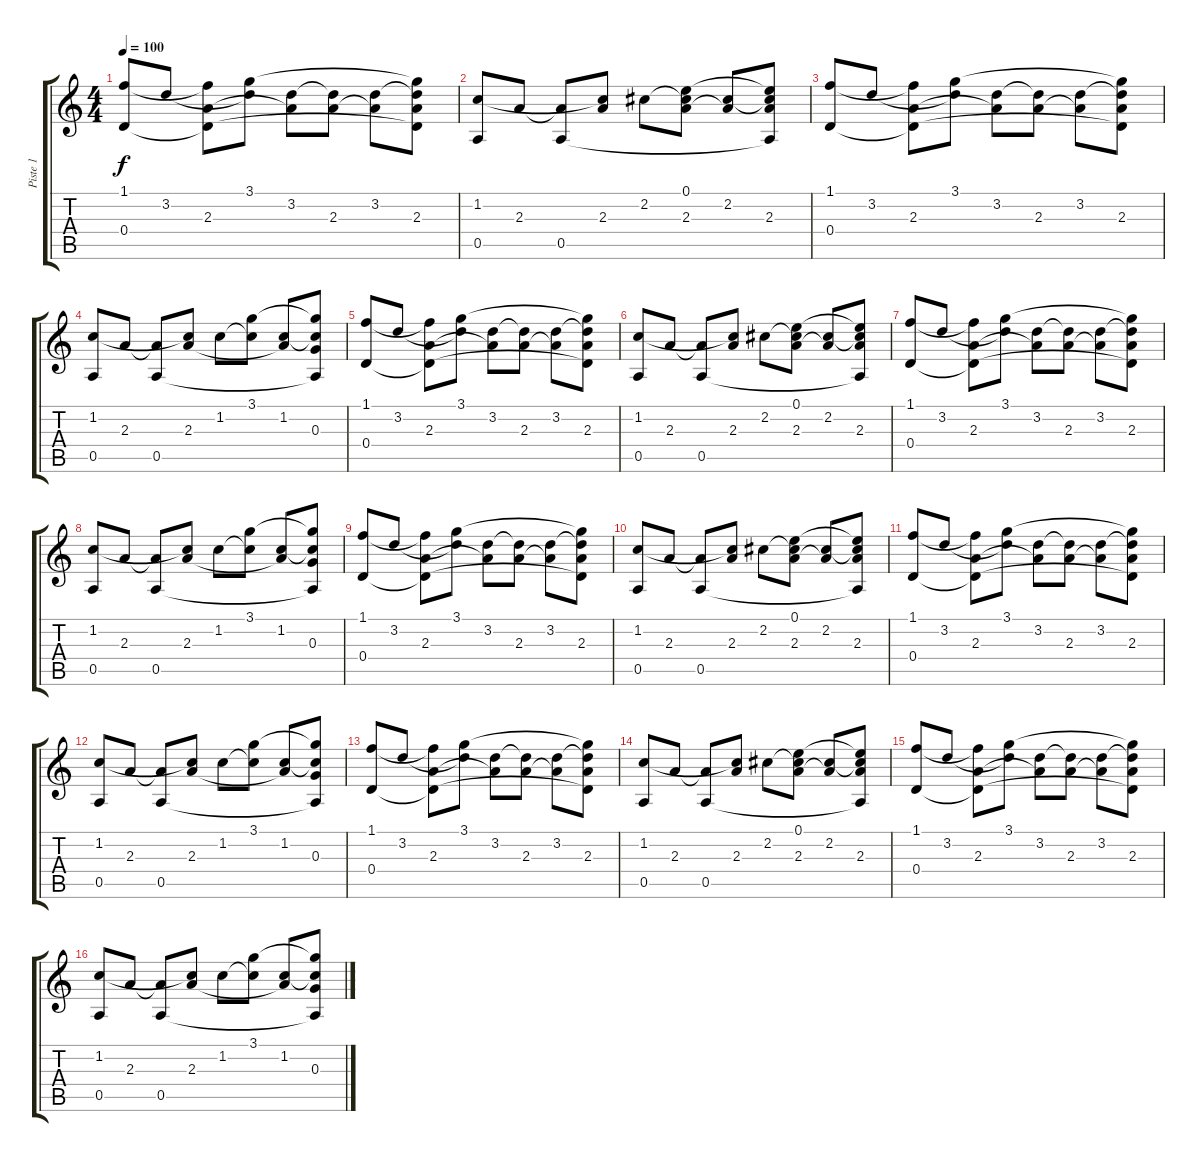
\track ("Piste 1" "Piste 1") {instrument electricguitarclean}
\staff {score tabs}
\tuning (E4 B3 G3 D3 A2 E2) {hide}
\ts (4 4)
\tempo 100
\clef g2
\ks c
(1.1 0.4).8{dy f instrument electricguitarclean} 3.2.8 (1.1{t} 2.3 0.4{t}).8 (3.1 3.2{t}).8 (3.2 2.3{t}).8 (3.2{t} 2.3).8 (3.2 2.3{t}).8 (3.1{t} 3.2{t} 2.3 0.4{t}).8 |
(1.2 0.5).8 2.3.8 (2.3{t} 0.5).8 (1.2{t} 2.3).8 2.2.8 (0.1 2.2{t} 2.3).8 (2.2 2.3{t}).8 (0.1{t} 2.2{t} 2.3 0.5{t}).8 |
(1.1 0.4).8 3.2.8 (1.1{t} 2.3 0.4{t}).8 (3.1 3.2{t}).8 (3.2 2.3{t}).8 (3.2{t} 2.3).8 (3.2 2.3{t}).8 (3.1{t} 3.2{t} 2.3 0.4{t}).8 |
(1.2 0.5).8 2.3.8 (2.3{t} 0.5).8 (1.2{t} 2.3).8 1.2.8 (3.1 1.2{t}).8 (1.2 2.3{t}).8 (3.1{t} 1.2{t} 0.3 0.5{t}).8 |
(1.1 0.4).8 3.2.8 (1.1{t} 2.3 0.4{t}).8 (3.1 3.2{t}).8 (3.2 2.3{t}).8 (3.2{t} 2.3).8 (3.2 2.3{t}).8 (3.1{t} 3.2{t} 2.3 0.4{t}).8 |
(1.2 0.5).8 2.3.8 (2.3{t} 0.5).8 (1.2{t} 2.3).8 2.2.8 (0.1 2.2{t} 2.3).8 (2.2 2.3{t}).8 (0.1{t} 2.2{t} 2.3 0.5{t}).8 |
(1.1 0.4).8 3.2.8 (1.1{t} 2.3 0.4{t}).8 (3.1 3.2{t}).8 (3.2 2.3{t}).8 (3.2{t} 2.3).8 (3.2 2.3{t}).8 (3.1{t} 3.2{t} 2.3 0.4{t}).8 |
(1.2 0.5).8 2.3.8 (2.3{t} 0.5).8 (1.2{t} 2.3).8 1.2.8 (3.1 1.2{t}).8 (1.2 2.3{t}).8 (3.1{t} 1.2{t} 0.3 0.5{t}).8 |
(1.1 0.4).8 3.2.8 (1.1{t} 2.3 0.4{t}).8 (3.1 3.2{t}).8 (3.2 2.3{t}).8 (3.2{t} 2.3).8 (3.2 2.3{t}).8 (3.1{t} 3.2{t} 2.3 0.4{t}).8 |
(1.2 0.5).8 2.3.8 (2.3{t} 0.5).8 (1.2{t} 2.3).8 2.2.8 (0.1 2.2{t} 2.3).8 (2.2 2.3{t}).8 (0.1{t} 2.2{t} 2.3 0.5{t}).8 |
(1.1 0.4).8 3.2.8 (1.1{t} 2.3 0.4{t}).8 (3.1 3.2{t}).8 (3.2 2.3{t}).8 (3.2{t} 2.3).8 (3.2 2.3{t}).8 (3.1{t} 3.2{t} 2.3 0.4{t}).8 |
(1.2 0.5).8 2.3.8 (2.3{t} 0.5).8 (1.2{t} 2.3).8 1.2.8 (3.1 1.2{t}).8 (1.2 2.3{t}).8 (3.1{t} 1.2{t} 0.3 0.5{t}).8 |
(1.1 0.4).8 3.2.8 (1.1{t} 2.3 0.4{t}).8 (3.1 3.2{t}).8 (3.2 2.3{t}).8 (3.2{t} 2.3).8 (3.2 2.3{t}).8 (3.1{t} 3.2{t} 2.3 0.4{t}).8 |
(1.2 0.5).8 2.3.8 (2.3{t} 0.5).8 (1.2{t} 2.3).8 2.2.8 (0.1 2.2{t} 2.3).8 (2.2 2.3{t}).8 (0.1{t} 2.2{t} 2.3 0.5{t}).8 |
(1.1 0.4).8 3.2.8 (1.1{t} 2.3 0.4{t}).8 (3.1 3.2{t}).8 (3.2 2.3{t}).8 (3.2{t} 2.3).8 (3.2 2.3{t}).8 (3.1{t} 3.2{t} 2.3 0.4{t}).8 |
(1.2 0.5).8 2.3.8 (2.3{t} 0.5).8 (1.2{t} 2.3).8 1.2.8 (3.1 1.2{t}).8 (1.2 2.3{t}).8 (3.1{t} 1.2{t} 0.3 0.5{t}).8
